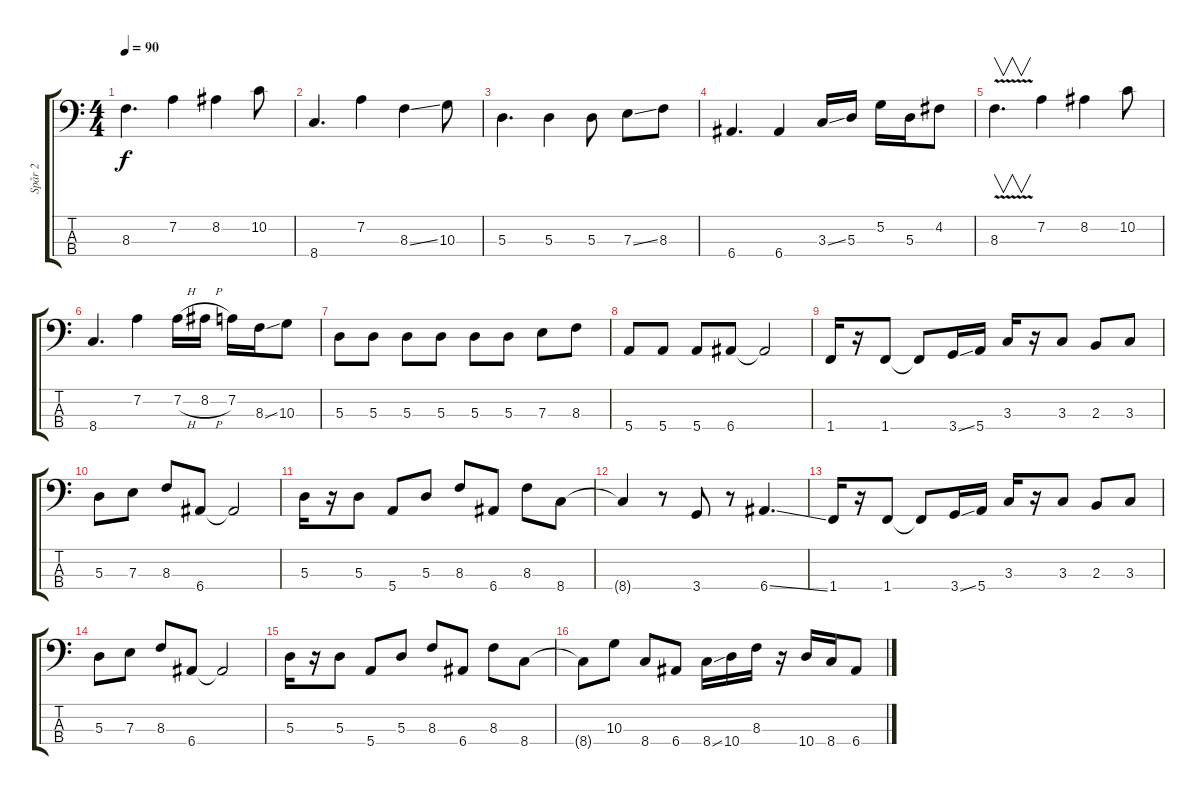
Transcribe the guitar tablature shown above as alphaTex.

\track ("Spår 2" "Spår 2") {instrument electricbassfinger}
\staff {score tabs}
\tuning (G2 D2 A1 E1) {hide}
\ts (4 4)
\tempo 90
\clef f4
\ks c
8.3.4{d dy f} 7.2.4 8.2.4 10.2.8 |
8.4.4{d} 7.2.4 8.3{ss}.4 10.3.8 |
5.3.4{d} 5.3.4 5.3.8 7.3{ss}.8 8.3.8 |
6.4.4{d} 6.4.4 3.3{ss}.16 5.3.16 5.2.16 5.3.16 4.2.8 |
8.3{v}.4{v d} 7.2.4 8.2.4 10.2.8 |
8.4.4{d} 7.2.4 7.2{h}.16 8.2{h}.16 7.2.16 8.3{ss}.16 10.3.8 |
5.3.8 5.3.8 5.3.8 5.3.8 5.3.8 5.3.8 7.3.8 8.3.8 |
5.4.8 5.4.8 5.4.8 6.4.8 6.4{t}.2 |
1.4.16 r.16 1.4.8 1.4{t}.8 3.4{ss}.16 5.4.16 3.3.16 r.16 3.3.8 2.3.8 3.3.8 |
5.3.8 7.3.8 8.3.8 6.4.8 6.4{t}.2 |
5.3.16 r.16 5.3.8 5.4.8 5.3.8 8.3.8 6.4.8 8.3.8 8.4.8 |
8.4{t}.4 r.8 3.4.8 r.8 6.4{ss}.4{d} |
1.4.16 r.16 1.4.8 1.4{t}.8 3.4{ss}.16 5.4.16 3.3.16 r.16 3.3.8 2.3.8 3.3.8 |
5.3.8 7.3.8 8.3.8 6.4.8 6.4{t}.2 |
5.3.16 r.16 5.3.8 5.4.8 5.3.8 8.3.8 6.4.8 8.3.8 8.4.8 |
8.4{t}.8 10.3.8 8.4.8 6.4.8 8.4{ss}.16 10.4.16 8.3.16 r.16 10.4.16 8.4.16 6.4.8
